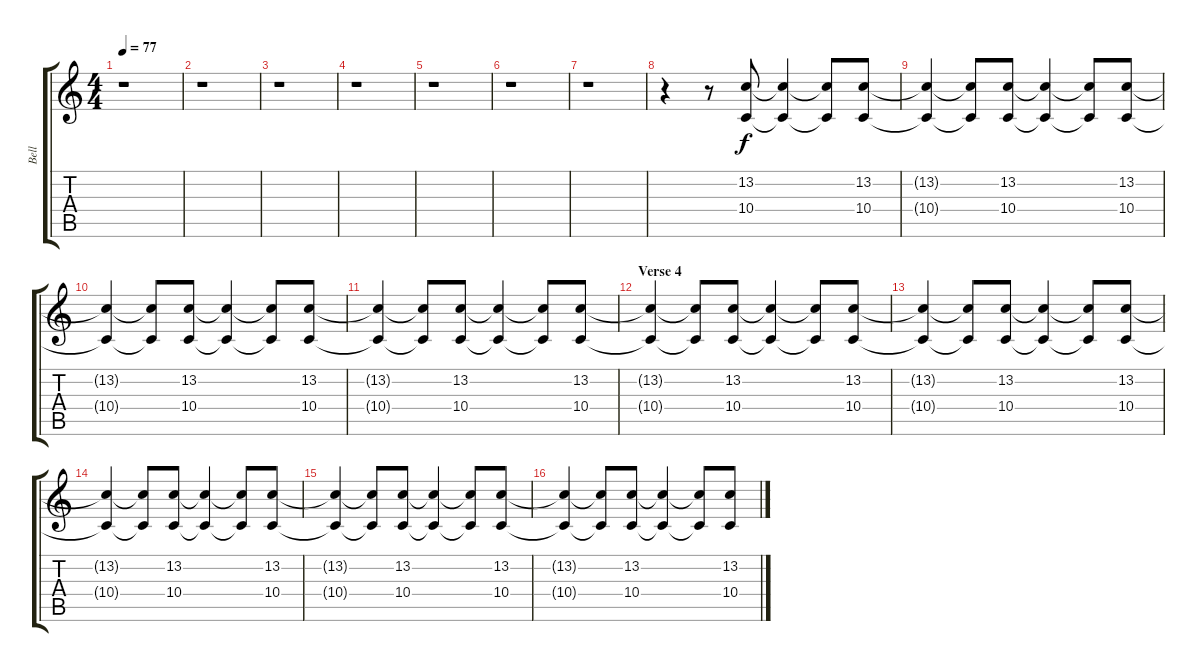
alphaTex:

\track ("Bell" "Bell") {instrument tubularbells}
\staff {score tabs}
\tuning (E4 B3 G3 D3 A2 E2) {hide}
\ts (4 4)
\tempo 77
\clef g2
\ks c
r.1{dy f} |
r.1 |
r.1 |
r.1 |
r.1 |
r.1 |
r.1 |
r.4 r.8 (13.2 10.4).8 (13.2{t} 10.4{t}).4 (13.2{t} 10.4{t}).8 (13.2 10.4).8 |
(13.2{t} 10.4{t}).4 (13.2{t} 10.4{t}).8 (13.2 10.4).8 (13.2{t} 10.4{t}).4 (13.2{t} 10.4{t}).8 (13.2 10.4).8 |
(13.2{t} 10.4{t}).4 (13.2{t} 10.4{t}).8 (13.2 10.4).8 (13.2{t} 10.4{t}).4 (13.2{t} 10.4{t}).8 (13.2 10.4).8 |
(13.2{t} 10.4{t}).4 (13.2{t} 10.4{t}).8 (13.2 10.4).8 (13.2{t} 10.4{t}).4 (13.2{t} 10.4{t}).8 (13.2 10.4).8 |
\section ("" "Verse 4")
(13.2{t} 10.4{t}).4 (13.2{t} 10.4{t}).8 (13.2 10.4).8 (13.2{t} 10.4{t}).4 (13.2{t} 10.4{t}).8 (13.2 10.4).8 |
(13.2{t} 10.4{t}).4 (13.2{t} 10.4{t}).8 (13.2 10.4).8 (13.2{t} 10.4{t}).4 (13.2{t} 10.4{t}).8 (13.2 10.4).8 |
(13.2{t} 10.4{t}).4 (13.2{t} 10.4{t}).8 (13.2 10.4).8 (13.2{t} 10.4{t}).4 (13.2{t} 10.4{t}).8 (13.2 10.4).8 |
(13.2{t} 10.4{t}).4 (13.2{t} 10.4{t}).8 (13.2 10.4).8 (13.2{t} 10.4{t}).4 (13.2{t} 10.4{t}).8 (13.2 10.4).8 |
(13.2{t} 10.4{t}).4 (13.2{t} 10.4{t}).8 (13.2 10.4).8 (13.2{t} 10.4{t}).4 (13.2{t} 10.4{t}).8 (13.2 10.4).8
